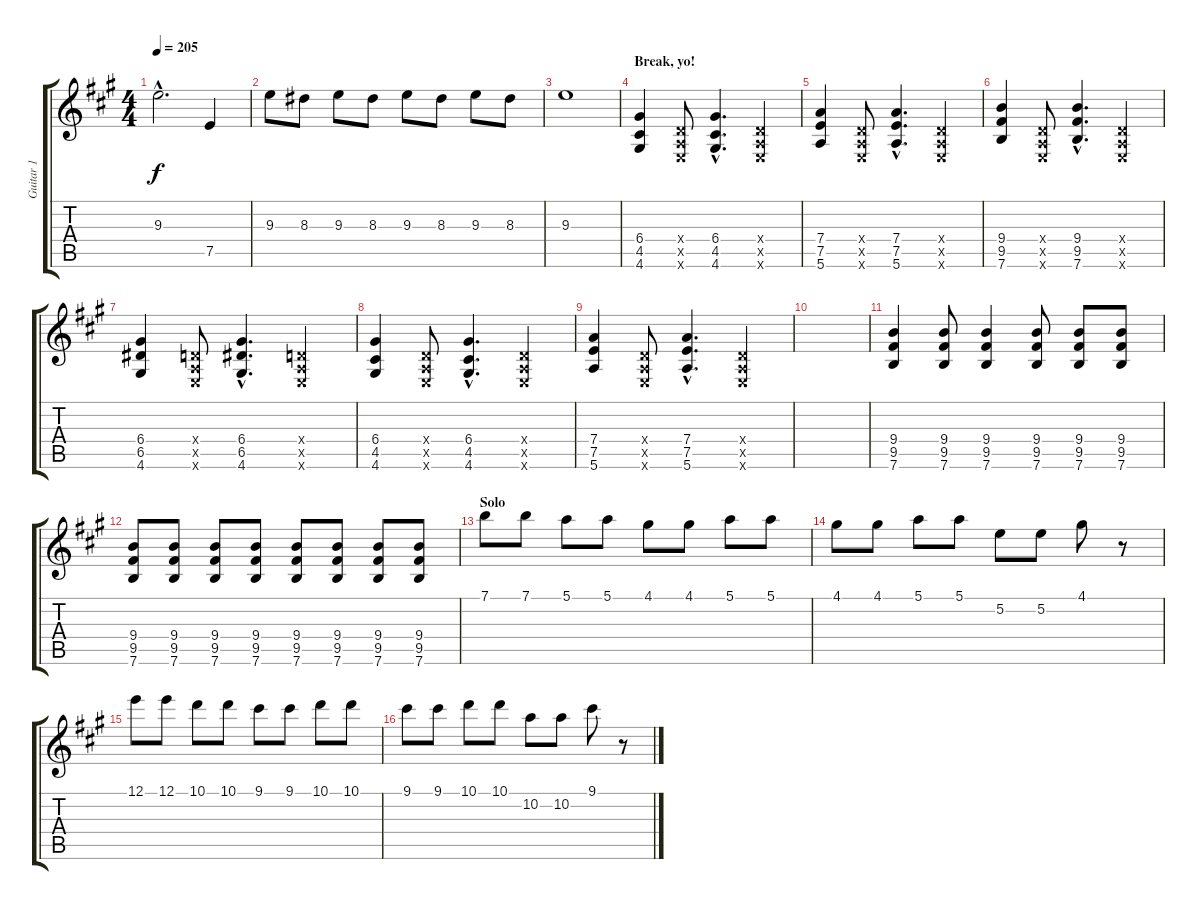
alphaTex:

\track ("Guitar 1" "Guitar 1") {instrument distortionguitar}
\staff {score tabs}
\tuning (E4 B3 G3 D3 A2 E2) {hide}
\ts (4 4)
\tempo 205
\clef g2
\ks a
9.3{hac}.2{d dy f} 7.5.4 |
9.3.8{instrument distortionguitar} 8.3.8 9.3.8 8.3.8 9.3.8 8.3.8 9.3.8 8.3.8 |
9.3.1 |
\section ("" "Break, yo!")
(6.4 4.5 4.6).4 (0.4{x} 0.5{x} 0.6{x}).8 (6.4{hac} 4.5{hac} 4.6{hac}).4{d} (0.4{x} 0.5{x} 0.6{x}).4 |
(7.4 7.5 5.6).4 (0.4{x} 0.5{x} 0.6{x}).8 (7.4{hac} 7.5{hac} 5.6{hac}).4{d} (0.4{x} 0.5{x} 0.6{x}).4 |
(9.4 9.5 7.6).4 (0.4{x} 0.5{x} 0.6{x}).8 (9.4{hac} 9.5{hac} 7.6{hac}).4{d} (0.4{x} 0.5{x} 0.6{x}).4 |
(6.4 6.5 4.6).4 (0.4{x} 0.5{x} 0.6{x}).8 (6.4{hac} 6.5{hac} 4.6{hac}).4{d} (0.4{x} 0.5{x} 0.6{x}).4 |
(6.4 4.5 4.6).4 (0.4{x} 0.5{x} 0.6{x}).8 (6.4{hac} 4.5{hac} 4.6{hac}).4{d} (0.4{x} 0.5{x} 0.6{x}).4 |
(7.4 7.5 5.6).4 (0.4{x} 0.5{x} 0.6{x}).8 (7.4{hac} 7.5{hac} 5.6{hac}).4{d} (0.4{x} 0.5{x} 0.6{x}).4 |
|
(9.4 9.5 7.6).4 (9.4 9.5 7.6).8 (9.4 9.5 7.6).4 (9.4 9.5 7.6).8 (9.4 9.5 7.6).8 (9.4 9.5 7.6).8 |
(9.4 9.5 7.6).8 (9.4 9.5 7.6).8 (9.4 9.5 7.6).8 (9.4 9.5 7.6).8 (9.4 9.5 7.6).8 (9.4 9.5 7.6).8 (9.4 9.5 7.6).8 (9.4 9.5 7.6).8 |
\section ("" "Solo")
7.1.8 7.1.8 5.1.8 5.1.8 4.1.8 4.1.8 5.1.8 5.1.8 |
4.1.8 4.1.8 5.1.8 5.1.8 5.2.8 5.2.8 4.1.8 r.8 |
12.1.8 12.1.8 10.1.8 10.1.8 9.1.8 9.1.8 10.1.8 10.1.8 |
9.1.8 9.1.8 10.1.8 10.1.8 10.2.8 10.2.8 9.1.8 r.8
